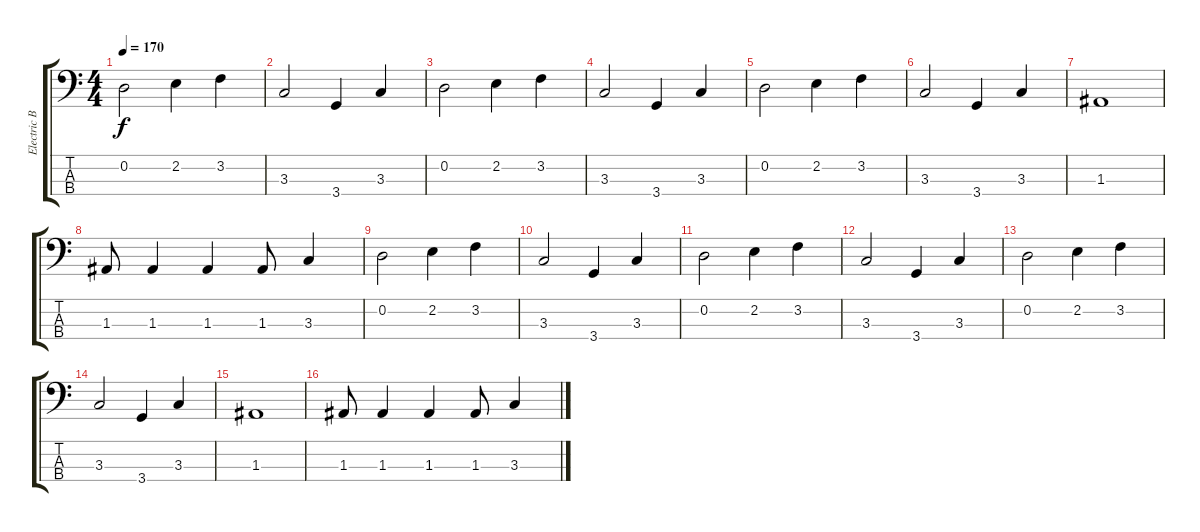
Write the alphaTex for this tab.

\track ("Electric Bass [Greg]" "Electric B") {instrument electricbassfinger}
\staff {score tabs}
\tuning (G2 D2 A1 E1) {hide}
\ts (4 4)
\tempo 170
\clef f4
\ks c
0.2.2{dy f} 2.2.4 3.2.4 |
3.3.2 3.4.4 3.3.4 |
0.2.2 2.2.4 3.2.4 |
3.3.2 3.4.4 3.3.4 |
0.2.2 2.2.4 3.2.4 |
3.3.2 3.4.4 3.3.4 |
1.3.1 |
1.3.8 1.3.4 1.3.4 1.3.8 3.3.4 |
0.2.2 2.2.4 3.2.4 |
3.3.2 3.4.4 3.3.4 |
0.2.2 2.2.4 3.2.4 |
3.3.2 3.4.4 3.3.4 |
0.2.2 2.2.4 3.2.4 |
3.3.2 3.4.4 3.3.4 |
1.3.1 |
1.3.8 1.3.4 1.3.4 1.3.8 3.3.4
